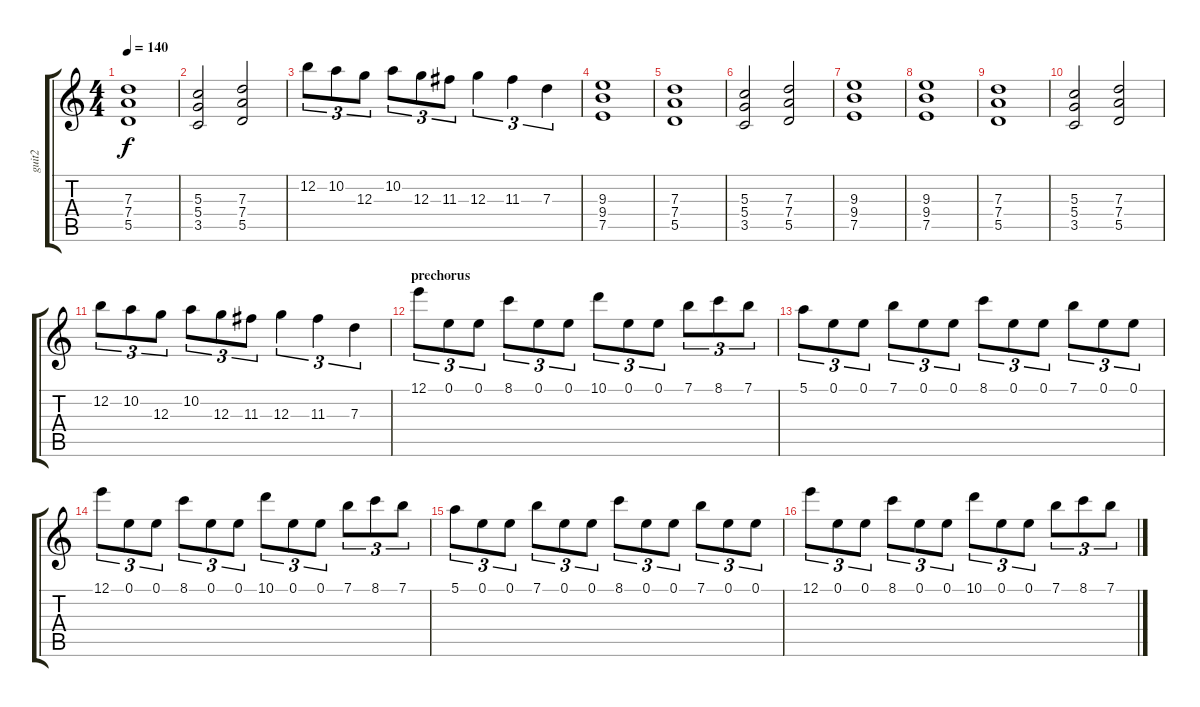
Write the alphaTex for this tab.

\track ("guit2" "guit2") {instrument distortionguitar}
\staff {score tabs}
\tuning (E4 B3 G3 D3 A2 E2) {hide}
\ts (4 4)
\tempo 140
\clef g2
\ks c
(7.3 7.4 5.5).1{dy f} |
(5.3 5.4 3.5).2 (7.3 7.4 5.5).2 |
12.2.8{tu (3 2)} 10.2.8{tu (3 2)} 12.3.8{tu (3 2)} 10.2.8{tu (3 2)} 12.3.8{tu (3 2)} 11.3.8{tu (3 2)} 12.3.4{tu (3 2)} 11.3.4{tu (3 2)} 7.3.4{tu (3 2)} |
(9.3 9.4 7.5).1 |
(7.3 7.4 5.5).1 |
(5.3 5.4 3.5).2 (7.3 7.4 5.5).2 |
(9.3 9.4 7.5).1 |
(9.3 9.4 7.5).1 |
(7.3 7.4 5.5).1 |
(5.3 5.4 3.5).2 (7.3 7.4 5.5).2 |
12.2.8{tu (3 2)} 10.2.8{tu (3 2)} 12.3.8{tu (3 2)} 10.2.8{tu (3 2)} 12.3.8{tu (3 2)} 11.3.8{tu (3 2)} 12.3.4{tu (3 2)} 11.3.4{tu (3 2)} 7.3.4{tu (3 2)} |
\section ("" "prechorus")
12.1.8{tu (3 2)} 0.1.8{tu (3 2)} 0.1.8{tu (3 2)} 8.1.8{tu (3 2)} 0.1.8{tu (3 2)} 0.1.8{tu (3 2)} 10.1.8{tu (3 2)} 0.1.8{tu (3 2)} 0.1.8{tu (3 2)} 7.1.8{tu (3 2)} 8.1.8{tu (3 2)} 7.1.8{tu (3 2)} |
5.1.8{tu (3 2)} 0.1.8{tu (3 2)} 0.1.8{tu (3 2)} 7.1.8{tu (3 2)} 0.1.8{tu (3 2)} 0.1.8{tu (3 2)} 8.1.8{tu (3 2)} 0.1.8{tu (3 2)} 0.1.8{tu (3 2)} 7.1.8{tu (3 2)} 0.1.8{tu (3 2)} 0.1.8{tu (3 2)} |
12.1.8{tu (3 2)} 0.1.8{tu (3 2)} 0.1.8{tu (3 2)} 8.1.8{tu (3 2)} 0.1.8{tu (3 2)} 0.1.8{tu (3 2)} 10.1.8{tu (3 2)} 0.1.8{tu (3 2)} 0.1.8{tu (3 2)} 7.1.8{tu (3 2)} 8.1.8{tu (3 2)} 7.1.8{tu (3 2)} |
5.1.8{tu (3 2)} 0.1.8{tu (3 2)} 0.1.8{tu (3 2)} 7.1.8{tu (3 2)} 0.1.8{tu (3 2)} 0.1.8{tu (3 2)} 8.1.8{tu (3 2)} 0.1.8{tu (3 2)} 0.1.8{tu (3 2)} 7.1.8{tu (3 2)} 0.1.8{tu (3 2)} 0.1.8{tu (3 2)} |
12.1.8{tu (3 2)} 0.1.8{tu (3 2)} 0.1.8{tu (3 2)} 8.1.8{tu (3 2)} 0.1.8{tu (3 2)} 0.1.8{tu (3 2)} 10.1.8{tu (3 2)} 0.1.8{tu (3 2)} 0.1.8{tu (3 2)} 7.1.8{tu (3 2)} 8.1.8{tu (3 2)} 7.1.8{tu (3 2)}
